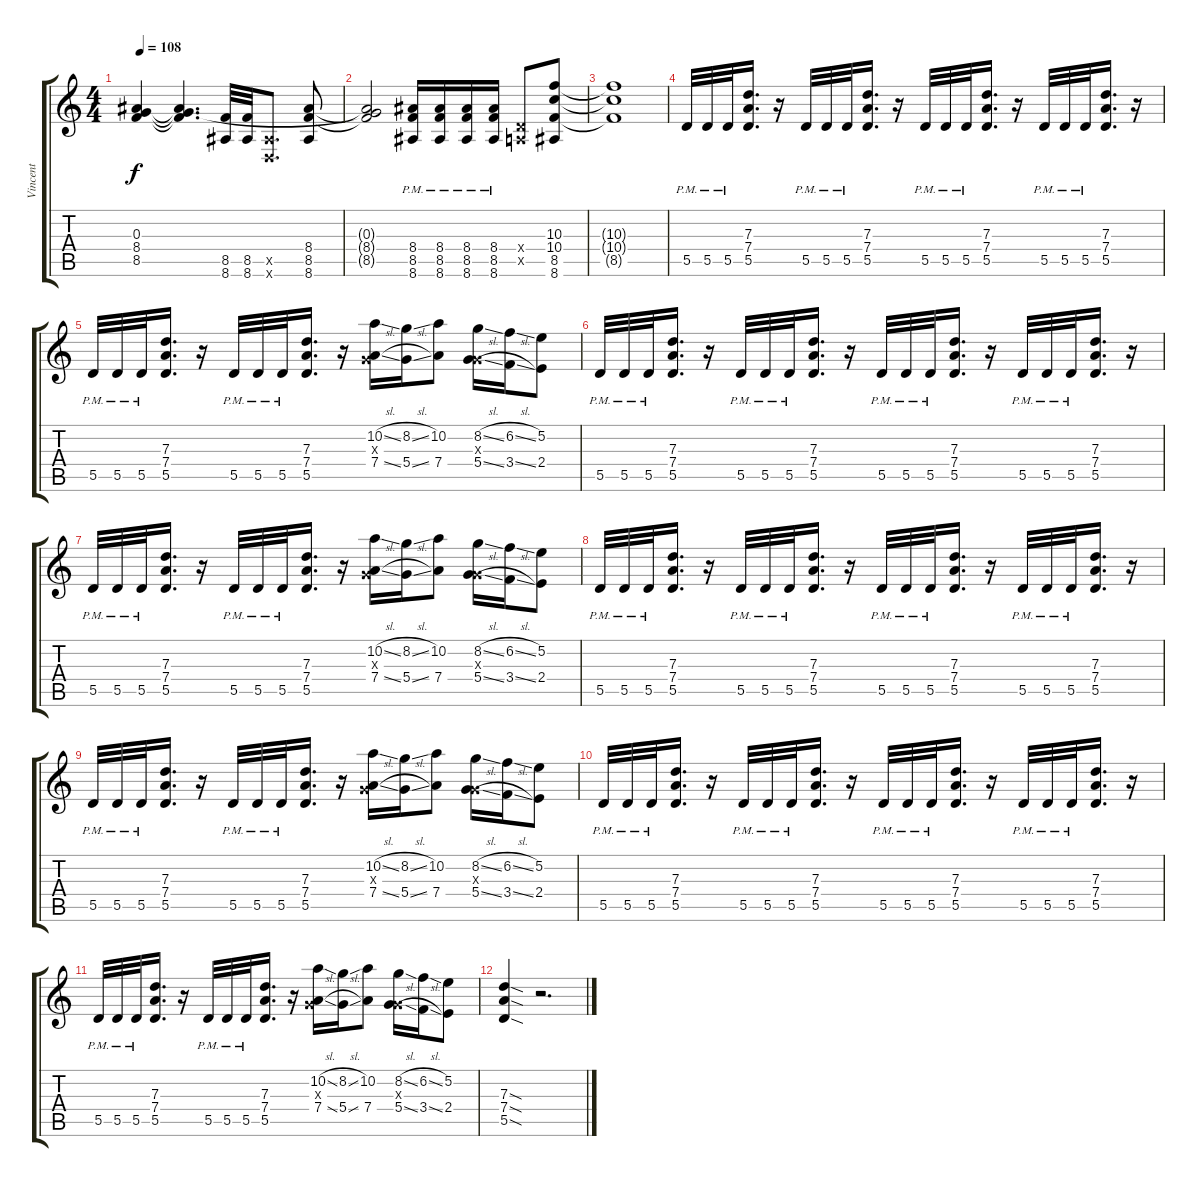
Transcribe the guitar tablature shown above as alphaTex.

\track ("Vincent" "Vincent") {instrument overdrivenguitar}
\staff {score tabs}
\tuning (E4 B3 G3 D3 A2 D2) {hide}
\ts (4 4)
\tempo 108
\clef g2
\ks c
(0.3 8.4{t} 8.5{t}).4{dy f} (0.3{t} 8.4{t} 8.5{t}).4{d} (8.5 8.6).32 (8.5 8.6).32 (1.5{x} 0.6{x}).8{d} (8.4 8.5 8.6).8 |
(0.3{t} 8.4{t} 8.5{t}).2 (8.4{pm} 8.5{pm} 8.6).16 (8.4{pm} 8.5{pm} 8.6).16 (8.4{pm} 8.5{pm} 8.6).16 (8.4{pm} 8.5{pm} 8.6).16 (0.4{x} 0.5{x}).8 (10.3 10.4 8.5 8.6).8 |
(10.3{t} 10.4{t} 8.5{t}).1 |
5.5{pm}.32 5.5{pm}.32 5.5{pm}.32 (7.3 7.4 5.5).16{d} r.16 5.5{pm}.32 5.5{pm}.32 5.5{pm}.32 (7.3 7.4 5.5).16{d} r.16 5.5{pm}.32 5.5{pm}.32 5.5{pm}.32 (7.3 7.4 5.5).16{d} r.16 5.5{pm}.32 5.5{pm}.32 5.5{pm}.32 (7.3 7.4 5.5).16{d} r.16 |
5.5{pm}.32 5.5{pm}.32 5.5{pm}.32 (7.3 7.4 5.5).16{d} r.16 5.5{pm}.32 5.5{pm}.32 5.5{pm}.32 (7.3 7.4 5.5).16{d} r.16 (10.2{sl} 0.3{x} 7.4{sl}).16 (8.2{sl} 5.4{sl}).16 (10.2 7.4).8 (8.2{sl} 0.3{x} 5.4{sl}).16 (6.2{sl} 3.4{sl}).16 (5.2 2.4).8 |
5.5{pm}.32 5.5{pm}.32 5.5{pm}.32 (7.3 7.4 5.5).16{d} r.16 5.5{pm}.32 5.5{pm}.32 5.5{pm}.32 (7.3 7.4 5.5).16{d} r.16 5.5{pm}.32 5.5{pm}.32 5.5{pm}.32 (7.3 7.4 5.5).16{d} r.16 5.5{pm}.32 5.5{pm}.32 5.5{pm}.32 (7.3 7.4 5.5).16{d} r.16 |
5.5{pm}.32 5.5{pm}.32 5.5{pm}.32 (7.3 7.4 5.5).16{d} r.16 5.5{pm}.32 5.5{pm}.32 5.5{pm}.32 (7.3 7.4 5.5).16{d} r.16 (10.2{sl} 0.3{x} 7.4{sl}).16 (8.2{sl} 5.4{sl}).16 (10.2 7.4).8 (8.2{sl} 0.3{x} 5.4{sl}).16 (6.2{sl} 3.4{sl}).16 (5.2 2.4).8 |
5.5{pm}.32 5.5{pm}.32 5.5{pm}.32 (7.3 7.4 5.5).16{d} r.16 5.5{pm}.32 5.5{pm}.32 5.5{pm}.32 (7.3 7.4 5.5).16{d} r.16 5.5{pm}.32 5.5{pm}.32 5.5{pm}.32 (7.3 7.4 5.5).16{d} r.16 5.5{pm}.32 5.5{pm}.32 5.5{pm}.32 (7.3 7.4 5.5).16{d} r.16 |
5.5{pm}.32 5.5{pm}.32 5.5{pm}.32 (7.3 7.4 5.5).16{d} r.16 5.5{pm}.32 5.5{pm}.32 5.5{pm}.32 (7.3 7.4 5.5).16{d} r.16 (10.2{sl} 0.3{x} 7.4{sl}).16 (8.2{sl} 5.4{sl}).16 (10.2 7.4).8 (8.2{sl} 0.3{x} 5.4{sl}).16 (6.2{sl} 3.4{sl}).16 (5.2 2.4).8 |
5.5{pm}.32 5.5{pm}.32 5.5{pm}.32 (7.3 7.4 5.5).16{d} r.16 5.5{pm}.32 5.5{pm}.32 5.5{pm}.32 (7.3 7.4 5.5).16{d} r.16 5.5{pm}.32 5.5{pm}.32 5.5{pm}.32 (7.3 7.4 5.5).16{d} r.16 5.5{pm}.32 5.5{pm}.32 5.5{pm}.32 (7.3 7.4 5.5).16{d} r.16 |
5.5{pm}.32 5.5{pm}.32 5.5{pm}.32 (7.3 7.4 5.5).16{d} r.16 5.5{pm}.32 5.5{pm}.32 5.5{pm}.32 (7.3 7.4 5.5).16{d} r.16 (10.2{sl} 0.3{x} 7.4{sl}).16 (8.2{sl} 5.4{sl}).16 (10.2 7.4).8 (8.2{sl} 0.3{x} 5.4{sl}).16 (6.2{sl} 3.4{sl}).16 (5.2 2.4).8 |
(7.3{sod} 7.4{sod} 5.5{sod}).4 r.2{d}
